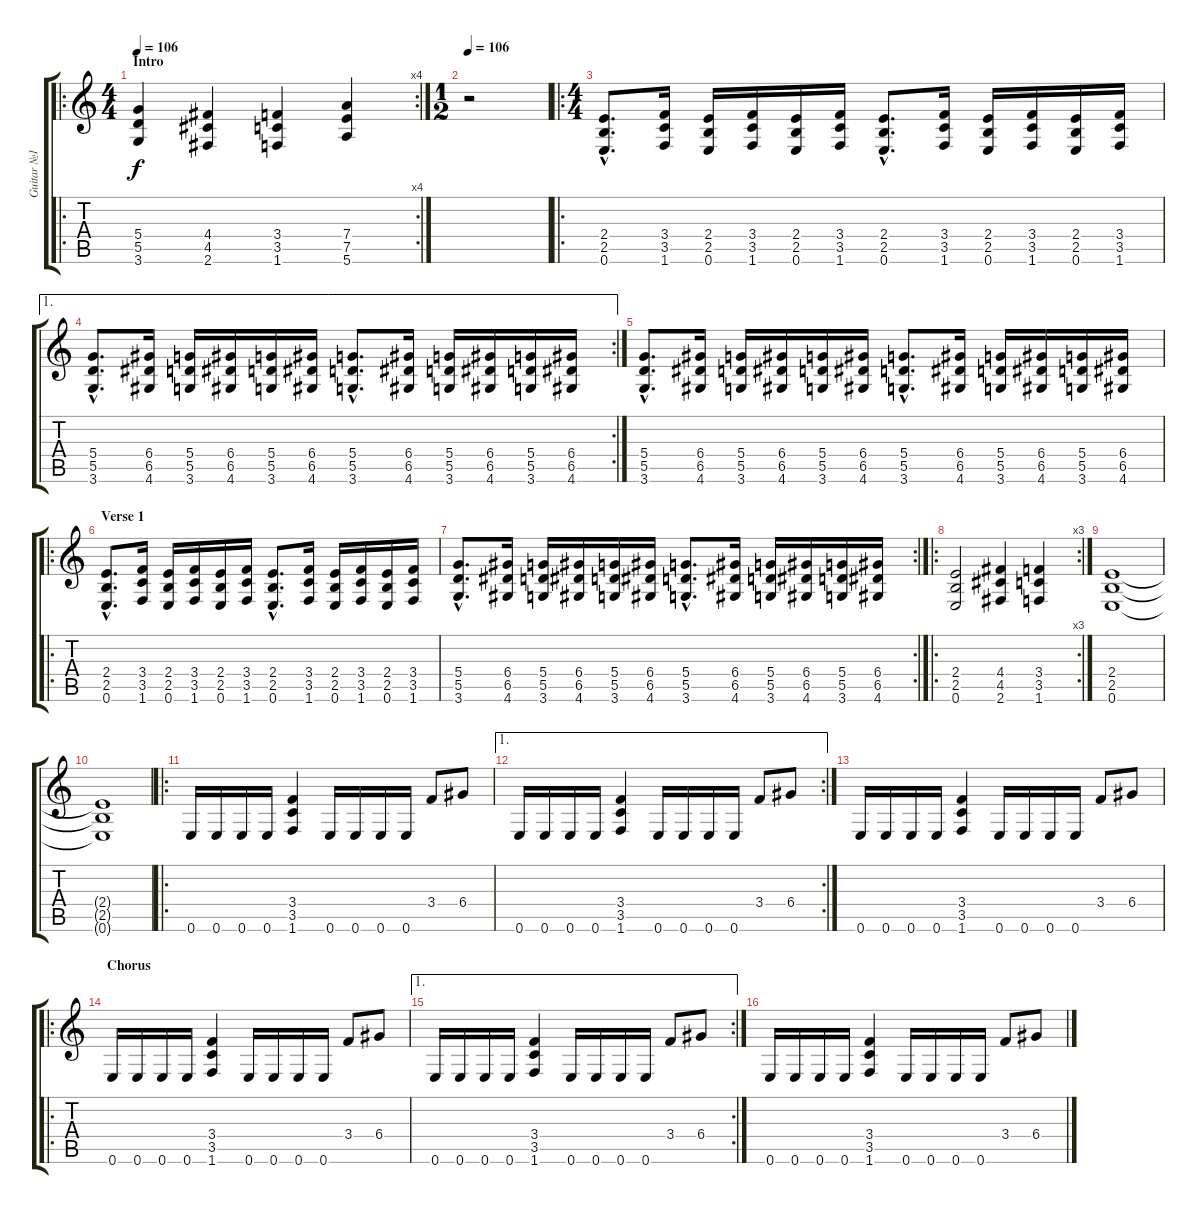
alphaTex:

\track ("Guitar №1" "Guitar №1") {instrument distortionguitar}
\staff {score tabs}
\tuning (E4 B3 G3 D3 A2 E2) {hide}
\ro
\rc 4
\ts (4 4)
\section ("" "Intro")
\tempo 106
\tempo 130
\tempo 106
\clef g2
\ks c
(5.4 5.5 3.6).4{dy f instrument distortionguitar} (4.4 4.5 2.6).4 (3.4 3.5 1.6).4 (7.4 7.5 5.6).4 |
\ts (1 2)
\tempo 106
r.2 |
\ro
\ts (4 4)
(2.4{hac} 2.5{hac} 0.6{hac}).8{d} (3.4 3.5 1.6).16 (2.4 2.5 0.6).16 (3.4 3.5 1.6).16 (2.4 2.5 0.6).16 (3.4 3.5 1.6).16 (2.4{hac} 2.5{hac} 0.6{hac}).8{d} (3.4 3.5 1.6).16 (2.4 2.5 0.6).16 (3.4 3.5 1.6).16 (2.4 2.5 0.6).16 (3.4 3.5 1.6).16 |
\ae 1
\rc 2
(5.4{hac} 5.5{hac} 3.6{hac}).8{d} (6.4 6.5 4.6).16 (5.4 5.5 3.6).16 (6.4 6.5 4.6).16 (5.4 5.5 3.6).16 (6.4 6.5 4.6).16 (5.4{hac} 5.5{hac} 3.6{hac}).8{d} (6.4 6.5 4.6).16 (5.4 5.5 3.6).16 (6.4 6.5 4.6).16 (5.4 5.5 3.6).16 (6.4 6.5 4.6).16 |
(5.4{hac} 5.5{hac} 3.6{hac}).8{d} (6.4 6.5 4.6).16 (5.4 5.5 3.6).16 (6.4 6.5 4.6).16 (5.4 5.5 3.6).16 (6.4 6.5 4.6).16 (5.4{hac} 5.5{hac} 3.6{hac}).8{d} (6.4 6.5 4.6).16 (5.4 5.5 3.6).16 (6.4 6.5 4.6).16 (5.4 5.5 3.6).16 (6.4 6.5 4.6).16 |
\ro
\section ("" "Verse 1")
(2.4{hac} 2.5{hac} 0.6{hac}).8{d} (3.4 3.5 1.6).16 (2.4 2.5 0.6).16 (3.4 3.5 1.6).16 (2.4 2.5 0.6).16 (3.4 3.5 1.6).16 (2.4{hac} 2.5{hac} 0.6{hac}).8{d} (3.4 3.5 1.6).16 (2.4 2.5 0.6).16 (3.4 3.5 1.6).16 (2.4 2.5 0.6).16 (3.4 3.5 1.6).16 |
\rc 2
(5.4{hac} 5.5{hac} 3.6{hac}).8{d} (6.4 6.5 4.6).16 (5.4 5.5 3.6).16 (6.4 6.5 4.6).16 (5.4 5.5 3.6).16 (6.4 6.5 4.6).16 (5.4{hac} 5.5{hac} 3.6{hac}).8{d} (6.4 6.5 4.6).16 (5.4 5.5 3.6).16 (6.4 6.5 4.6).16 (5.4 5.5 3.6).16 (6.4 6.5 4.6).16 |
\ro
\rc 3
(2.4 2.5 0.6).2 (4.4 4.5 2.6).4 (3.4 3.5 1.6).4 |
(2.4 2.5 0.6).1 |
(2.4{t} 2.5{t} 0.6{t}).1 |
\ro
0.6.16 0.6.16 0.6.16 0.6.16 (3.4 3.5 1.6).4 0.6.16 0.6.16 0.6.16 0.6.16 3.4.8 6.4.8 |
\ae 1
\rc 2
0.6.16 0.6.16 0.6.16 0.6.16 (3.4 3.5 1.6).4 0.6.16 0.6.16 0.6.16 0.6.16 3.4.8 6.4.8 |
0.6.16 0.6.16 0.6.16 0.6.16 (3.4 3.5 1.6).4 0.6.16 0.6.16 0.6.16 0.6.16 3.4.8 6.4.8 |
\ro
\section ("" "Chorus")
0.6.16 0.6.16 0.6.16 0.6.16 (3.4 3.5 1.6).4 0.6.16 0.6.16 0.6.16 0.6.16 3.4.8 6.4.8 |
\ae 1
\rc 2
0.6.16 0.6.16 0.6.16 0.6.16 (3.4 3.5 1.6).4 0.6.16 0.6.16 0.6.16 0.6.16 3.4.8 6.4.8 |
0.6.16 0.6.16 0.6.16 0.6.16 (3.4 3.5 1.6).4 0.6.16 0.6.16 0.6.16 0.6.16 3.4.8 6.4.8
